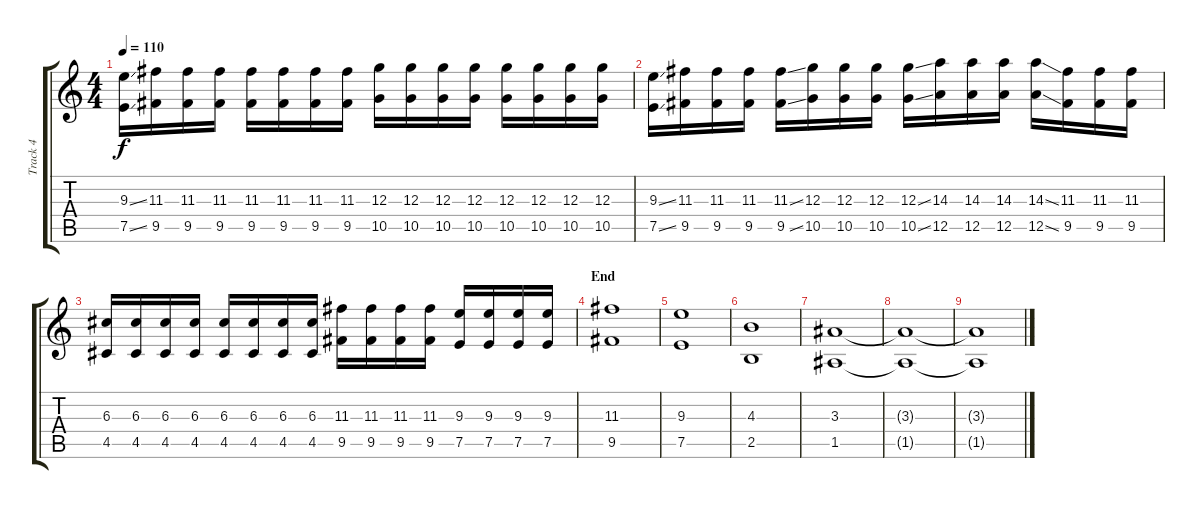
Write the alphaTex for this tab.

\track ("Track 4" "Track 4") {instrument distortionguitar}
\staff {score tabs}
\tuning (E4 B3 G3 D3 A2 D2) {hide}
\ts (4 4)
\tempo 110
\clef g2
\ks c
(9.3{ss} 7.5{ss}).16{dy f} (11.3 9.5).16 (11.3 9.5).16 (11.3 9.5).16 (11.3 9.5).16 (11.3 9.5).16 (11.3 9.5).16 (11.3 9.5).16 (12.3 10.5).16 (12.3 10.5).16 (12.3 10.5).16 (12.3 10.5).16 (12.3 10.5).16 (12.3 10.5).16 (12.3 10.5).16 (12.3 10.5).16 |
(9.3{ss} 7.5{ss}).16 (11.3 9.5).16 (11.3 9.5).16 (11.3 9.5).16 (11.3{ss} 9.5{ss}).16 (12.3 10.5).16 (12.3 10.5).16 (12.3 10.5).16 (12.3{ss} 10.5{ss}).16 (14.3 12.5).16 (14.3 12.5).16 (14.3 12.5).16 (14.3{ss} 12.5{ss}).16 (11.3 9.5).16 (11.3 9.5).16 (11.3 9.5).16 |
(6.3 4.5).16 (6.3 4.5).16 (6.3 4.5).16 (6.3 4.5).16 (6.3 4.5).16 (6.3 4.5).16 (6.3 4.5).16 (6.3 4.5).16 (11.3 9.5).16 (11.3 9.5).16 (11.3 9.5).16 (11.3 9.5).16 (9.3 7.5).16 (9.3 7.5).16 (9.3 7.5).16 (9.3 7.5).16 |
\section ("" "End")
(11.3 9.5).1 |
(9.3 7.5).1 |
(4.3 2.5).1 |
(3.3 1.5).1 |
(3.3{t} 1.5{t}).1 |
(3.3{t} 1.5{t}).1
